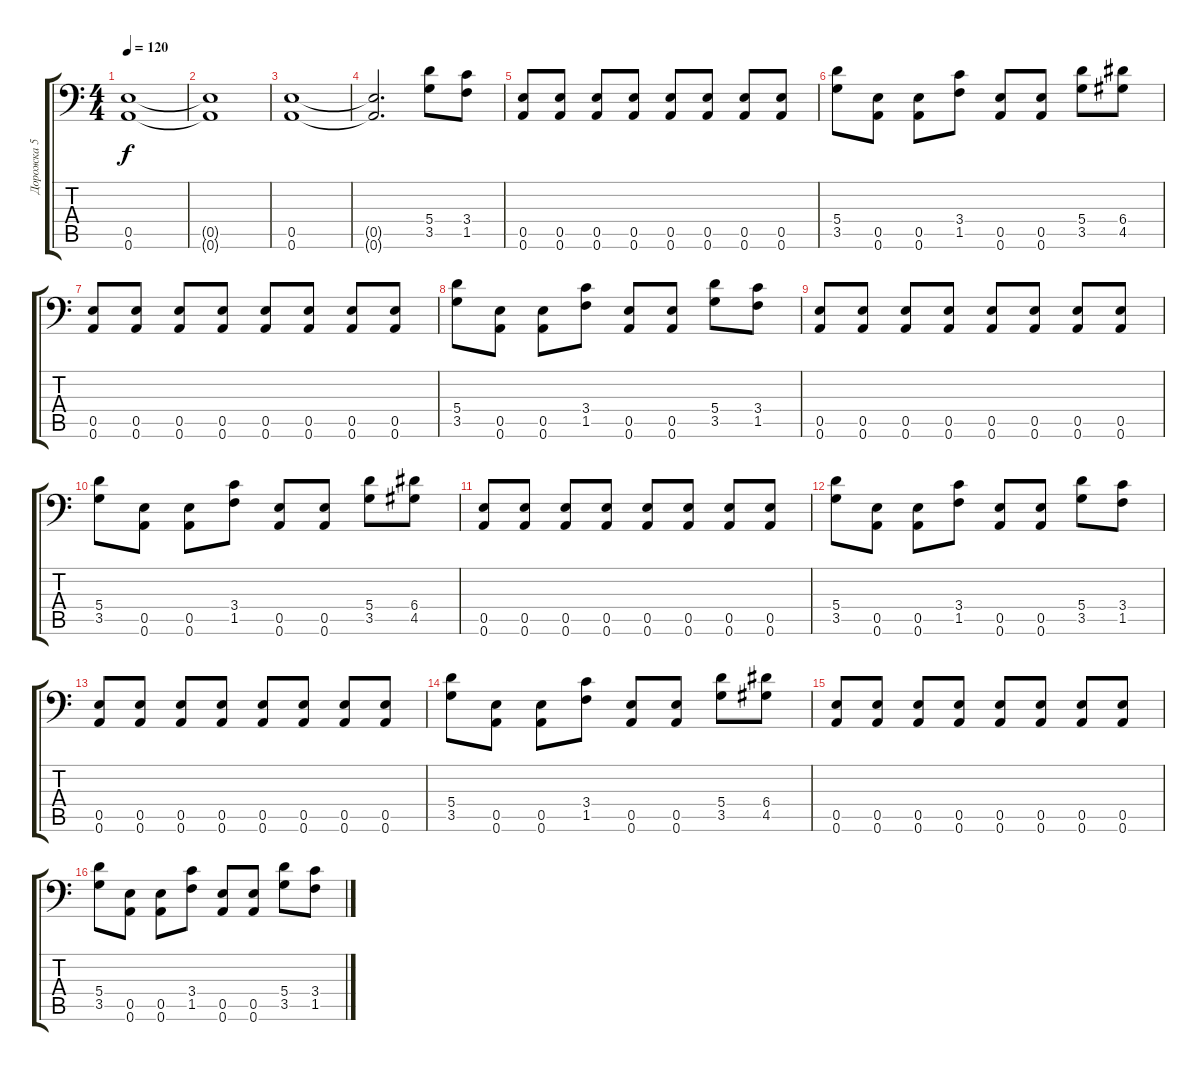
\track ("Дорожка 5" "Дорожка 5") {instrument distortionguitar}
\staff {score tabs}
\tuning (B3 Gb3 D3 A2 E2 A1) {hide}
\ts (4 4)
\tempo 120
\clef f4
\ks c
(0.5 0.6).1{dy f} |
(0.5{t} 0.6{t}).1 |
(0.5 0.6).1 |
(0.5{t} 0.6{t}).2{d} (5.4 3.5).8 (3.4 1.5).8 |
(0.5 0.6).8 (0.5 0.6).8 (0.5 0.6).8 (0.5 0.6).8 (0.5 0.6).8 (0.5 0.6).8 (0.5 0.6).8 (0.5 0.6).8 |
(5.4 3.5).8 (0.5 0.6).8 (0.5 0.6).8 (3.4 1.5).8 (0.5 0.6).8 (0.5 0.6).8 (5.4 3.5).8 (6.4 4.5).8 |
(0.5 0.6).8 (0.5 0.6).8 (0.5 0.6).8 (0.5 0.6).8 (0.5 0.6).8 (0.5 0.6).8 (0.5 0.6).8 (0.5 0.6).8 |
(5.4 3.5).8 (0.5 0.6).8 (0.5 0.6).8 (3.4 1.5).8 (0.5 0.6).8 (0.5 0.6).8 (5.4 3.5).8 (3.4 1.5).8 |
(0.5 0.6).8 (0.5 0.6).8 (0.5 0.6).8 (0.5 0.6).8 (0.5 0.6).8 (0.5 0.6).8 (0.5 0.6).8 (0.5 0.6).8 |
(5.4 3.5).8 (0.5 0.6).8 (0.5 0.6).8 (3.4 1.5).8 (0.5 0.6).8 (0.5 0.6).8 (5.4 3.5).8 (6.4 4.5).8 |
(0.5 0.6).8 (0.5 0.6).8 (0.5 0.6).8 (0.5 0.6).8 (0.5 0.6).8 (0.5 0.6).8 (0.5 0.6).8 (0.5 0.6).8 |
(5.4 3.5).8 (0.5 0.6).8 (0.5 0.6).8 (3.4 1.5).8 (0.5 0.6).8 (0.5 0.6).8 (5.4 3.5).8 (3.4 1.5).8 |
(0.5 0.6).8 (0.5 0.6).8 (0.5 0.6).8 (0.5 0.6).8 (0.5 0.6).8 (0.5 0.6).8 (0.5 0.6).8 (0.5 0.6).8 |
(5.4 3.5).8 (0.5 0.6).8 (0.5 0.6).8 (3.4 1.5).8 (0.5 0.6).8 (0.5 0.6).8 (5.4 3.5).8 (6.4 4.5).8 |
(0.5 0.6).8 (0.5 0.6).8 (0.5 0.6).8 (0.5 0.6).8 (0.5 0.6).8 (0.5 0.6).8 (0.5 0.6).8 (0.5 0.6).8 |
(5.4 3.5).8 (0.5 0.6).8 (0.5 0.6).8 (3.4 1.5).8 (0.5 0.6).8 (0.5 0.6).8 (5.4 3.5).8 (3.4 1.5).8
